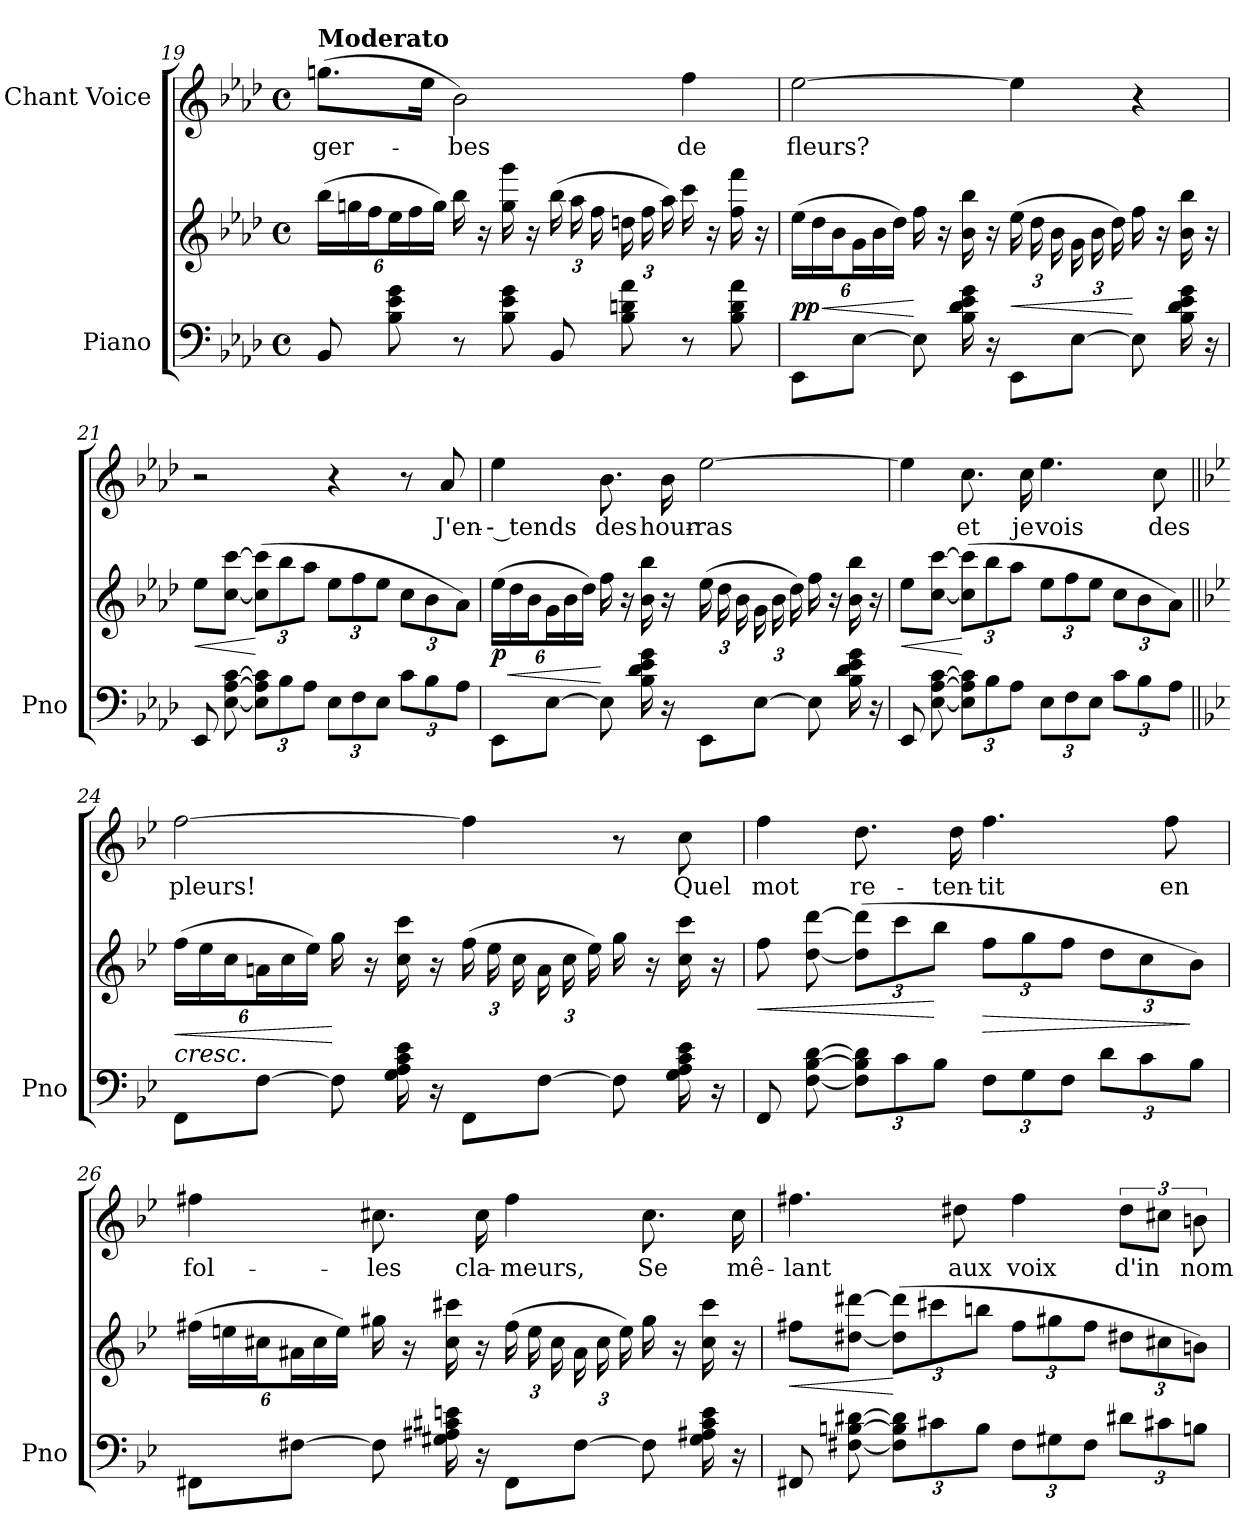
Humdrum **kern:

**kern	**kern	**dynam	**kern	**text
*part2	*part2	*part2	*part1	*part1
*staff3	*staff2	*staff2/3	*staff1	*staff1
*I"Piano	*	*	*I"Chant Voice	*
*I'Pno	*	*	*	*
*clefF4	*clefG2	*	*clefG2	*
*k[b-e-a-d-]	*k[b-e-a-d-]	*	*k[b-e-a-d-]	*
*M4/4	*M4/4	*	*M4/4	*
*met(c)	*met(c)	*	*met(c)	*
*	*Xbrackettup	*	*	*
=19	=19	=19	=19	=19
!	!	!	!LO:TX:a:B:t=Moderato	!
!	!	!	!	!LO:LY:b
8BB-/	(24bb-\LL	.	(8.ggn\L	ger-
.	24ggn\	.	.	.
.	24ff\J	.	.	.
8B-\ 8e-\ 8g\	24ee-\L	.	.	.
.	24ff\	.	.	.
.	.	.	16ee-\Jk	.
.	24gg\JJ)	.	.	.
!	!	!	!	!LO:LY:b
8r	16bb-\LL	.	2b-\)	-bes
.	16r	.	.	.
8B-\ 8e-\ 8g\	16gg\ 16ggg\JL	.	.	.
.	16r	.	.	.
8BB-/	(24bb-\LL	.	.	.
.	24aa-\	.	.	.
.	24ff\J	.	.	.
8B-\ 8dn\ 8a-\	24ddn\L	.	.	.
.	24ff\	.	.	.
.	24aa-\JJ)	.	.	.
!	!	!	!	!LO:LY:b
8r	16ccc\LL	.	4ff\	de
.	16r	.	.	.
8B-\ 8d\ 8a-\	16ff\ 16fff\JL	.	.	.
.	16r	.	.	.
!!LO:PB:g=z
=20	=20	=20	=20	=20
!	!	!LO:HP:b	!	!LO:LY:b
!	!	!LO:DY:n=1:b	!	!
8EE-\L	(24ee-\LL	< pp	[2ee-\	fleurs?
.	24dd-\	.	.	.
.	24b-\J	.	.	.
[8E-\J	24g\L	.	.	.
.	24b-\	.	.	.
.	24dd-\JJ)	.	.	.
8E-\]	16ff\LL	[	.	.
.	16r	.	.	.
16B-\ 16d-\ 16e-\ 16g\	16b-\ 16bb-\JL	.	.	.
16r	16r	.	.	.
!	!	!LO:HP:b	!	!
8EE-\L	(24ee-\LL	<	4ee-\]	.
.	24dd-\	.	.	.
.	24b-\J	.	.	.
[8E-\J	24g\L	.	.	.
.	24b-\	.	.	.
.	24dd-\JJ)	.	.	.
8E-\]	16ff\LL	[	4r	.
.	16r	.	.	.
16B-\ 16d-\ 16e-\ 16g\	16b-\ 16bb-\JL	.	.	.
16r	16r	.	.	.
=21	=21	=21	=21	=21
!	!	!LO:HP:b	!	!
8EE-/	8ee-\L	<	2r	.
[8E-\ [8A-\ [8c\	[8cc\ [8ccc\J	.	.	.
*Xbrackettup	*	*	*	*
12E-\] 12A-\] 12c\]L	(12cc\] 12ccc\]L	[	.	.
12B-\	12bb-\	.	.	.
12A-\J	12aa-\J	.	.	.
12E-\L	12ee-\L	.	4r	.
12F\	12ff\	.	.	.
12E-\J	12ee-\J	.	.	.
12c\L	12cc\L	.	8r	.
12B-\	12b-\	.	.	.
!	!	!	!	!LO:LY:b
.	.	.	8a-/	J'en-
12A-\J	12a-\J)	.	.	.
!!LO:LB:g=z
=22	=22	=22	=22	=22
!	!	!LO:DY:b	!	!LO:LY:b
8EE-\L	(24ee-\LL	p	4ee-\	-- tends
!	!	!LO:HP:b	!	!
.	24dd-\	<	.	.
.	24b-\J	.	.	.
[8E-\J	24g\L	.	.	.
.	24b-\	.	.	.
.	24dd-\JJ)	.	.	.
!	!	!	!	!LO:LY:b
8E-\]	16ff\LL	[	8.b-\	des
.	16r	.	.	.
16B-\ 16d-\ 16e-\ 16g\	16b-\ 16bb-\JL	.	.	.
!	!	!	!	!LO:LY:b
16r	16r	.	16b-\	hour-
!	!	!	!	!LO:LY:b
8EE-\L	(24ee-\LL	.	[2ee-\	-ras
.	24dd-\	.	.	.
.	24b-\J	.	.	.
[8E-\J	24g\L	.	.	.
.	24b-\	.	.	.
.	24dd-\JJ)	.	.	.
8E-\]	16ff\LL	.	.	.
.	16r	.	.	.
16B-\ 16d-\ 16e-\ 16g\	16b-\ 16bb-\JL	.	.	.
16r	16r	.	.	.
=23	=23	=23	=23	=23
!	!	!LO:HP:b	!	!
8EE-/	8ee-\L	<	4ee-\]	.
[8E-\ [8A-\ [8c\	[8cc\ [8ccc\J	.	.	.
!	!	!	!	!LO:LY:b
12E-\] 12A-\] 12c\]L	(12cc\] 12ccc\]L	[	8.cc\	et
12B-\	12bb-\	.	.	.
12A-\J	12aa-\J	.	.	.
!	!	!	!	!LO:LY:b
.	.	.	16cc\	je
!	!	!	!	!LO:LY:b
12E-\L	12ee-\L	.	4.ee-\	vois
12F\	12ff\	.	.	.
12E-\J	12ee-\J	.	.	.
12c\L	12cc\L	.	.	.
12B-\	12b-\	.	.	.
!	!	!	!	!LO:LY:b
.	.	.	8cc\	des
12A-\J	12a-\J)	.	.	.
!!LO:LB:g=z
=24||	=24||	=24||	=24||	=24||
*k[b-e-]	*k[b-e-]	*	*k[b-e-]	*
!	!LO:TX:b:i:t=cresc.	!	!	!
!	!	!LO:HP:b	!	!LO:LY:b
8FF\L	(24ff\LL	<	[2ff\	pleurs!
.	24ee-\	.	.	.
.	24cc\J	.	.	.
[8F\J	24an\L	.	.	.
.	24cc\	.	.	.
.	24ee-\JJ)	.	.	.
8F\]	16gg\LL	[	.	.
.	16r	.	.	.
16G\ 16A\ 16c\ 16e-\	16cc\ 16ccc\JL	.	.	.
16r	16r	.	.	.
8FF\L	(24ff\LL	.	4ff\]	.
.	24ee-\	.	.	.
.	24cc\J	.	.	.
[8F\J	24a\L	.	.	.
.	24cc\	.	.	.
.	24ee-\JJ)	.	.	.
8F\]	16gg\LL	.	8r	.
.	16r	.	.	.
!	!	!	!	!LO:LY:b
16G\ 16A\ 16c\ 16e-\	16cc\ 16ccc\JL	.	8cc\	Quel
16r	16r	.	.	.
=25	=25	=25	=25	=25
!	!	!LO:HP:b	!	!LO:LY:b
8FF/	8ff\	<	4ff\	mot
[8F\ [8B-\ [8d\	[8dd\ [8ddd\	.	.	.
!	!	!	!	!LO:LY:b
12F\] 12B-\] 12d\]L	(12dd\] 12ddd\]L	.	8.dd\	re-
12c\	12ccc\	.	.	.
12B-\J	12bb-\J	[	.	.
!	!	!	!	!LO:LY:b
.	.	.	16dd\	-ten-
!	!	!LO:HP:b	!	!LO:LY:b
12F\L	12ff\L	>	4.ff\	-tit
12G\	12gg\	.	.	.
12F\J	12ff\J	.	.	.
12d\L	12dd\L	.	.	.
12c\	12cc\	.	.	.
!	!	!	!	!LO:LY:b
.	.	.	8ff\	en
12B-\J	12b-\J)	]	.	.
!!LO:LB:g=z
=26	=26	=26	=26	=26
!	!	!	!	!LO:LY:b
8FF#X\L	(24ff#X\LL	.	4ff#X\	fol-
.	24een\	.	.	.
.	24cc#X\J	.	.	.
[8F#X\J	24a#X\L	.	.	.
.	24cc#\	.	.	.
.	24ee\JJ)	.	.	.
!	!	!	!	!LO:LY:b
8F#\]	16gg#X\LL	.	8.cc#X\	-les
.	16r	.	.	.
16G#X\ 16A#X\ 16c#X\ 16en\	16cc#\ 16ccc#X\JL	.	.	.
!	!	!	!	!LO:LY:b
16r	16r	.	16cc#\	cla-
!	!	!	!	!LO:LY:b
8FF#\L	(24ff#\LL	.	4ff#\	-meurs,
.	24ee\	.	.	.
.	24cc#\J	.	.	.
[8F#\J	24a#\L	.	.	.
.	24cc#\	.	.	.
.	24ee\JJ)	.	.	.
!	!	!	!	!LO:LY:b
8F#\]	16gg#\LL	.	8.cc#\	Se
.	16r	.	.	.
16G#\ 16A#X\ 16c#\ 16e\	16cc#\ 16ccc#\JL	.	.	.
!	!	!	!	!LO:LY:b
16r	16r	.	16cc#\	mê-
=27	=27	=27	=27	=27
!	!	!LO:HP:b	!	!LO:LY:b
8FF#X/	8ff#X\L	<	4.ff#X\	-lant
[8F#X\ [8Bn\ [8d#X\	[8dd#X\ [8ddd#X\J	.	.	.
12F#\] 12B\] 12d#\]L	(12dd#\] 12ddd#\]L	[	.	.
12c#X\	12ccc#X\	.	.	.
!	!	!	!	!LO:LY:b
.	.	.	8dd#X\	aux
12B\J	12bbn\J	.	.	.
!	!	!	!	!LO:LY:b
12F#\L	12ff#\L	.	4ff#\	voix
12G#X\	12gg#X\	.	.	.
12F#\J	12ff#\J	.	.	.
!	!	!	!	!LO:LY:b
12d#X\L	12dd#X\L	.	12dd#\L	d'in
12c#X\	12cc#X\	.	12cc#X\J	.
!	!	!	!	!LO:LY:b
12Bn\J	12bn\J)	.	12bn\	nom-
=	=	=	=	=
*-	*-	*-	*-	*-
